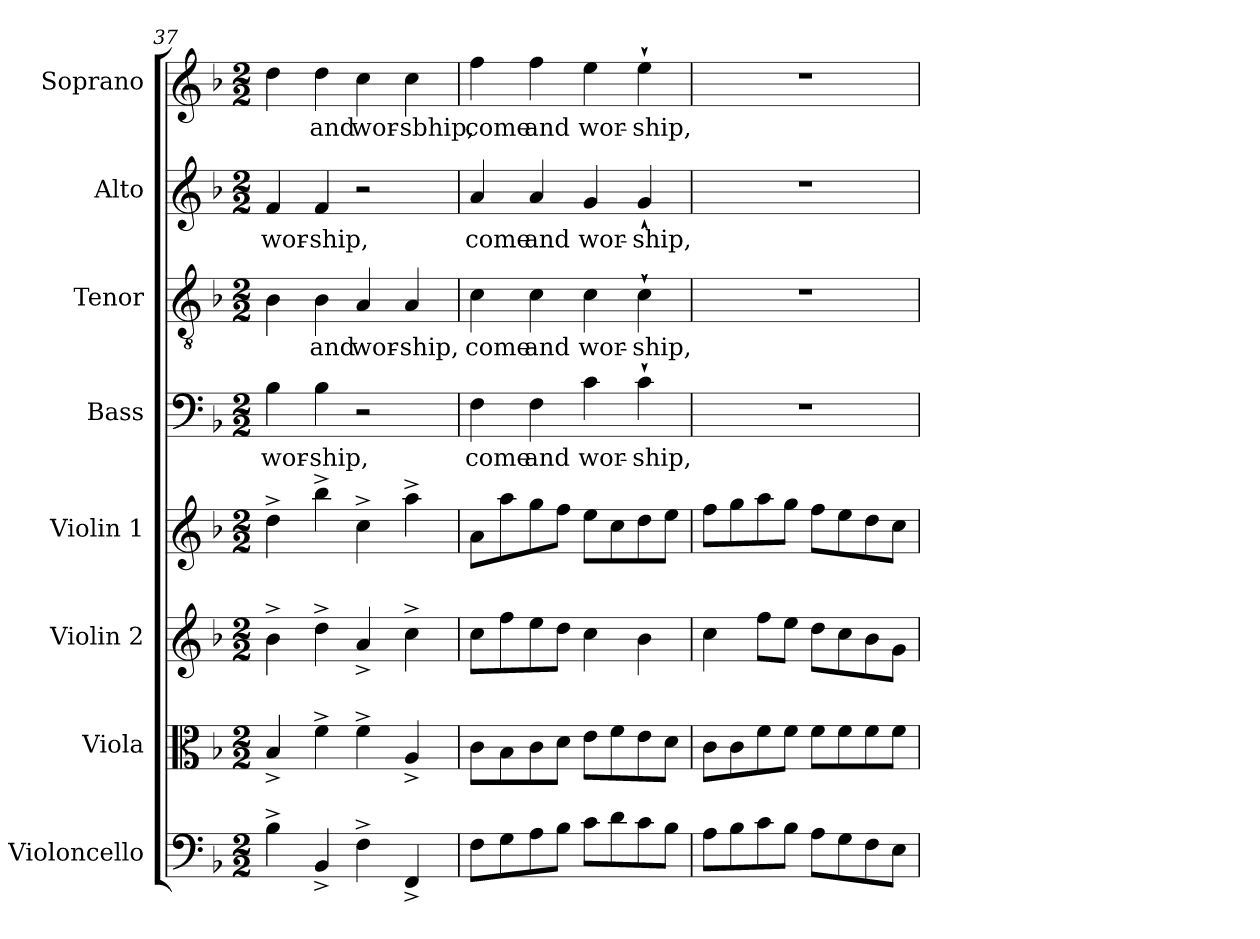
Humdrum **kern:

**kern	**kern	**kern	**kern	**kern	**text	**kern	**text	**kern	**text	**kern	**text
*part8	*part7	*part6	*part5	*part4	*part4	*part3	*part3	*part2	*part2	*part1	*part1
*staff8	*staff7	*staff6	*staff5	*staff4	*staff4	*staff3	*staff3	*staff2	*staff2	*staff1	*staff1
*I"Violoncello	*I"Viola	*I"Violin 2	*I"Violin 1	*I"Bass	*	*I"Tenor	*	*I"Alto	*	*I"Soprano	*
*I'Vc.	*I'Vla.	*I'Vln. 2	*I'Vln. 1	*I'B.	*	*I'T.	*	*I'A.	*	*I'S.	*
*clefF4	*clefC3	*clefG2	*clefG2	*clefF4	*	*clefGv2	*	*clefG2	*	*clefG2	*
*	*	*	*	*	*	*ITrd7c12	*	*	*	*	*
*k[b-]	*k[b-]	*k[b-]	*k[b-]	*k[b-]	*	*k[b-]	*	*k[b-]	*	*k[b-]	*
*F:	*F:	*F:	*F:	*F:	*	*F:	*	*F:	*	*F:	*
*M2/2	*M2/2	*M2/2	*M2/2	*M2/2	*	*M2/2	*	*M2/2	*	*M2/2	*
=37	=37	=37	=37	=37	=37	=37	=37	=37	=37	=37	=37
!	!	!	!	!	!LO:LY:b:color=#000000	!	!	!	!	!	!
!	!	!	!	!	!	!	!	!	!LO:LY:b:color=#000000	!	!
4B-^i\	4B-^i/	4b-^i\	4dd^i\	4B-i\	wor-	4BB-i\	.	4fi/	wor-	4ddi\	.
!	!	!	!	!	!LO:LY:b:color=#000000	!	!	!	!	!	!
!	!	!	!	!	!	!	!LO:LY:b:color=#000000	!	!	!	!
!	!	!	!	!	!	!	!	!	!LO:LY:b:color=#000000	!	!
!	!	!	!	!	!	!	!	!	!	!	!LO:LY:b:color=#000000
4BB-^i/	4f^i\	4dd^i\	4bb-^i\	4B-i\	-ship,	4BB-i\	and	4fi/	-ship,	4ddi\	and
!	!	!	!	!	!	!	!LO:LY:b:color=#000000	!	!	!	!
!	!	!	!	!	!	!	!	!	!	!	!LO:LY:b:color=#000000
4F^i\	4f^i\	4a^i/	4cc^i\	2r	.	4AAi/	wor-	2r	.	4cci\	wor-
!	!	!	!	!	!	!	!LO:LY:b:color=#000000	!	!	!	!
!	!	!	!	!	!	!	!	!	!	!	!LO:LY:b:color=#000000
4FF^i/	4A^i/	4cc^i\	4aa^i\	.	.	4AAi/	-ship,	.	.	4cci\	-sbhip,
!!LO:PB:g=z
=38	=38	=38	=38	=38	=38	=38	=38	=38	=38	=38	=38
!	!	!	!	!	!LO:LY:b:color=#000000	!	!	!	!	!	!
!	!	!	!	!	!	!	!LO:LY:b:color=#000000	!	!	!	!
!	!	!	!	!	!	!	!	!	!LO:LY:b:color=#000000	!	!
!	!	!	!	!	!	!	!	!	!	!	!LO:LY:b:color=#000000
8Fi\L	8ci\L	8cci\L	8ai\L	4Fi\	come	4Ci\	come	4ai/	come	4ffi\	come
8Gi\	8B-i\	8ffi\	8aai\	.	.	.	.	.	.	.	.
!	!	!	!	!	!LO:LY:b:color=#000000	!	!	!	!	!	!
!	!	!	!	!	!	!	!LO:LY:b:color=#000000	!	!	!	!
!	!	!	!	!	!	!	!	!	!LO:LY:b:color=#000000	!	!
!	!	!	!	!	!	!	!	!	!	!	!LO:LY:b:color=#000000
8Ai\	8ci\	8eei\	8ggi\	4Fi\	and	4Ci\	and	4ai/	and	4ffi\	and
8B-i\J	8di\J	8ddi\J	8ffi\J	.	.	.	.	.	.	.	.
!	!	!	!	!	!LO:LY:b:color=#000000	!	!	!	!	!	!
!	!	!	!	!	!	!	!LO:LY:b:color=#000000	!	!	!	!
!	!	!	!	!	!	!	!	!	!LO:LY:b:color=#000000	!	!
!	!	!	!	!	!	!	!	!	!	!	!LO:LY:b:color=#000000
8ci\L	8ei\L	4cci\	8eei\L	4ci\	wor-	4Ci\	wor-	4gi/	wor-	4eei\	wor-
8di\	8fi\	.	8cci\	.	.	.	.	.	.	.	.
!	!	!	!	!	!LO:LY:b:color=#000000	!	!	!	!	!	!
!	!	!	!	!	!	!	!LO:LY:b:color=#000000	!	!	!	!
!	!	!	!	!	!	!	!	!	!LO:LY:b:color=#000000	!	!
!	!	!	!	!	!	!	!	!	!	!	!LO:LY:b:color=#000000
8ci\	8ei\	4b-i\	8ddi\	4c`i\	-ship,	4C`i\	-ship,	4g`i/	-ship,	4ee`i\	-ship,
8B-i\J	8di\J	.	8eei\J	.	.	.	.	.	.	.	.
=39	=39	=39	=39	=39	=39	=39	=39	=39	=39	=39	=39
8Ai\L	8ci\L	4cci\	8ffi\L	1r	.	1r	.	1r	.	1r	.
8B-i\	8ci\	.	8ggi\	.	.	.	.	.	.	.	.
8ci\	8fi\	8ffi\L	8aai\	.	.	.	.	.	.	.	.
8B-i\J	8fi\J	8eei\J	8ggi\J	.	.	.	.	.	.	.	.
8Ai\L	8fi\L	8ddi\L	8ffi\L	.	.	.	.	.	.	.	.
8Gi\	8fi\	8cci\	8eei\	.	.	.	.	.	.	.	.
8Fi\	8fi\	8b-i\	8ddi\	.	.	.	.	.	.	.	.
8Ei\J	8fi\J	8gi\J	8cci\J	.	.	.	.	.	.	.	.
=	=	=	=	=	=	=	=	=	=	=	=
*-	*-	*-	*-	*-	*-	*-	*-	*-	*-	*-	*-
